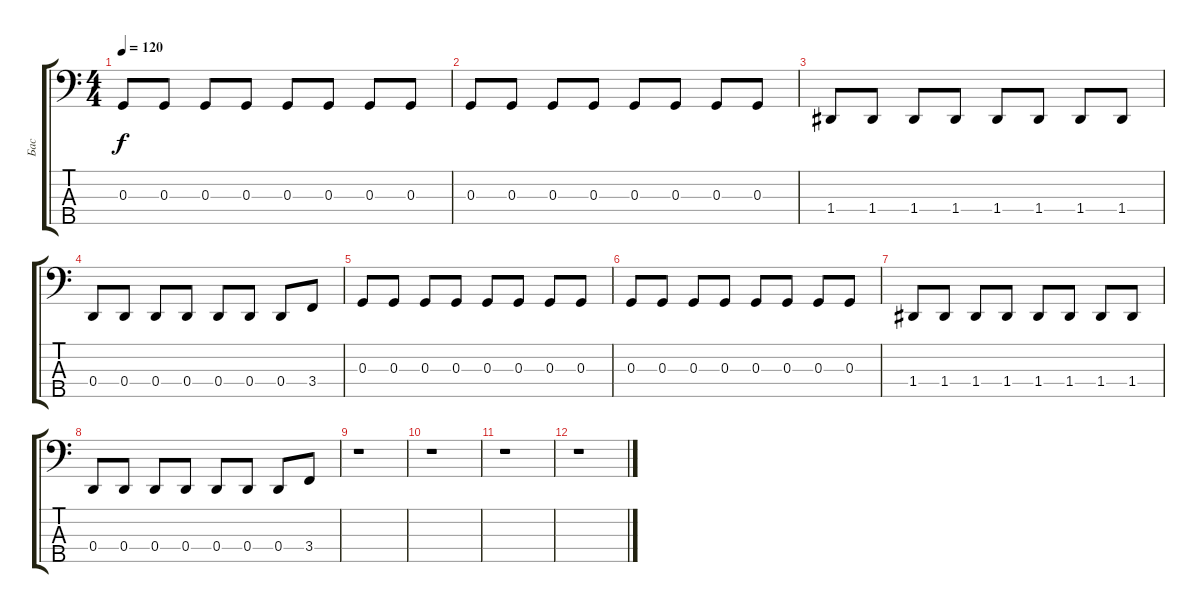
\track ("Бас" "Бас") {instrument electricbassfinger}
\staff {score tabs}
\tuning (F2 C2 G1 D1 A0) {hide}
\ts (4 4)
\tempo 120
\clef f4
\ks c
0.3.8{dy f} 0.3.8 0.3.8 0.3.8 0.3.8 0.3.8 0.3.8 0.3.8 |
0.3.8 0.3.8 0.3.8 0.3.8 0.3.8 0.3.8 0.3.8 0.3.8 |
1.4.8 1.4.8 1.4.8 1.4.8 1.4.8 1.4.8 1.4.8 1.4.8 |
0.4.8 0.4.8 0.4.8 0.4.8 0.4.8 0.4.8 0.4.8 3.4.8 |
0.3.8 0.3.8 0.3.8 0.3.8 0.3.8 0.3.8 0.3.8 0.3.8 |
0.3.8 0.3.8 0.3.8 0.3.8 0.3.8 0.3.8 0.3.8 0.3.8 |
1.4.8 1.4.8 1.4.8 1.4.8 1.4.8 1.4.8 1.4.8 1.4.8 |
0.4.8 0.4.8 0.4.8 0.4.8 0.4.8 0.4.8 0.4.8 3.4.8 |
r.1 |
r.1 |
r.1 |
r.1
